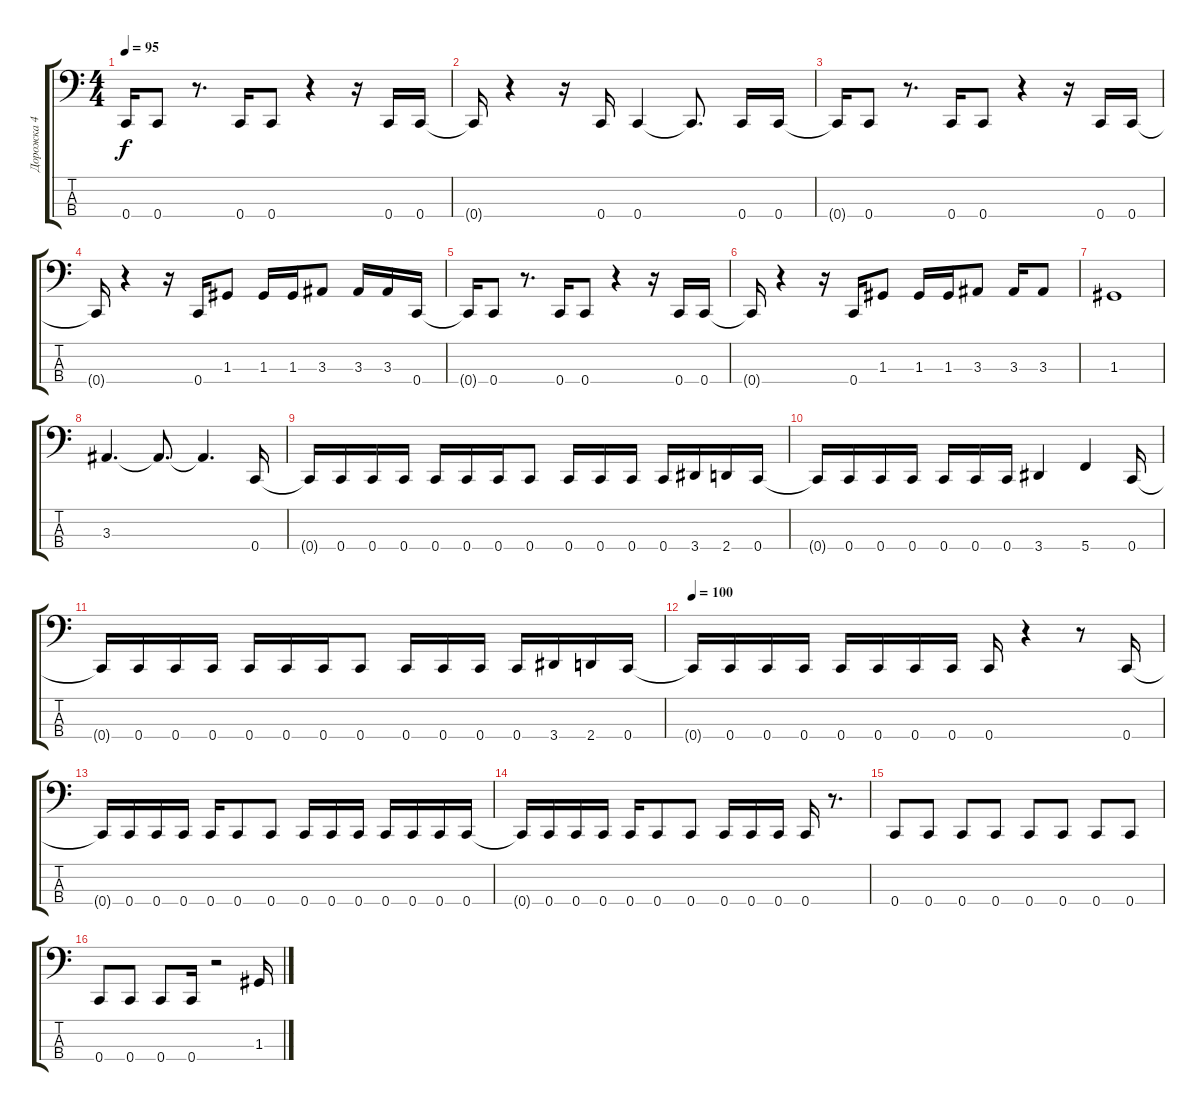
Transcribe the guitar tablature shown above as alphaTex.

\track ("Дорожка 4" "Дорожка 4") {instrument electricbassfinger}
\staff {score tabs}
\tuning (F2 C2 G1 C1) {hide}
\ts (4 4)
\tempo 95
\clef f4
\ks c
0.4{t}.16{dy f} 0.4.8 r.8{d} 0.4.16 0.4.8 r.4 r.16 0.4.16 0.4.16 |
0.4{t}.16 r.4 r.16 0.4.16 0.4.4 0.4{t}.8{d} 0.4.16 0.4.16 |
0.4{t}.16 0.4.8 r.8{d} 0.4.16 0.4.8 r.4 r.16 0.4.16 0.4.16 |
0.4{t}.16 r.4 r.16 0.4.16 1.3.8 1.3.16 1.3.16 3.3.8 3.3.16 3.3.16 0.4.16 |
0.4{t}.16 0.4.8 r.8{d} 0.4.16 0.4.8 r.4 r.16 0.4.16 0.4.16 |
0.4{t}.16 r.4 r.16 0.4.16 1.3.8 1.3.16 1.3.16 3.3.8 3.3.16 3.3.8 |
1.3.1 |
3.3.4{d} 3.3{t}.8{d} 3.3{t}.4{d} 0.4.16 |
0.4{t}.16 0.4.16 0.4.16 0.4.16 0.4.16 0.4.16 0.4.16 0.4.8 0.4.16 0.4.16 0.4.16 0.4.16 3.4.16 2.4.16 0.4.16 |
0.4{t}.16 0.4.16 0.4.16 0.4.16 0.4.16 0.4.16 0.4.16 3.4.4 5.4.4 0.4.16 |
0.4{t}.16 0.4.16 0.4.16 0.4.16 0.4.16 0.4.16 0.4.16 0.4.8 0.4.16 0.4.16 0.4.16 0.4.16 3.4.16 2.4.16 0.4.16 |
\tempo 100
0.4{t}.16 0.4.16 0.4.16 0.4.16 0.4.16 0.4.16 0.4.16 0.4.16 0.4.16 r.4 r.8 0.4.16 |
0.4{t}.16 0.4.16 0.4.16 0.4.16 0.4.16 0.4.8 0.4.8 0.4.16 0.4.16 0.4.16 0.4.16 0.4.16 0.4.16 0.4.16 |
0.4{t}.16 0.4.16 0.4.16 0.4.16 0.4.16 0.4.8 0.4.8 0.4.16 0.4.16 0.4.16 0.4.16 r.8{d} |
0.4.8 0.4.8 0.4.8 0.4.8 0.4.8 0.4.8 0.4.8 0.4.8 |
0.4.8 0.4.8 0.4.8 0.4.16 r.2 1.3.16
